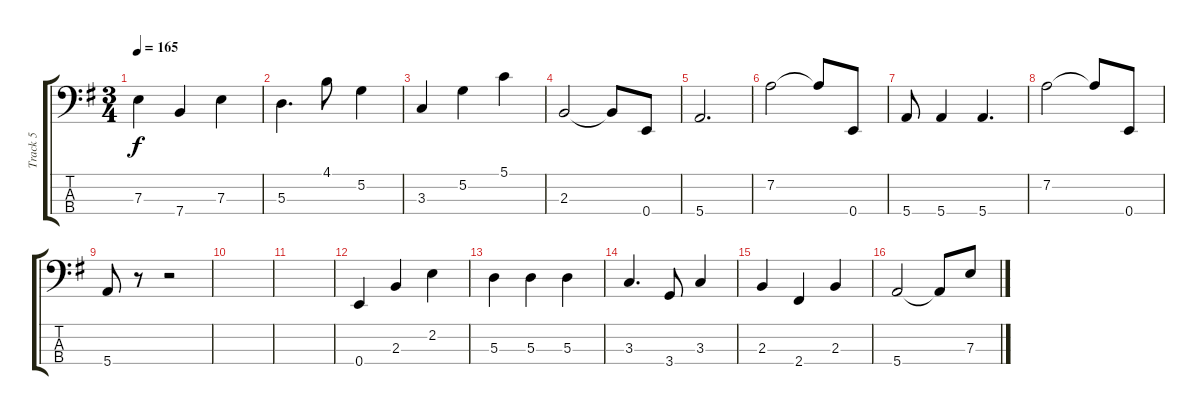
\track ("Track 5" "Track 5") {instrument acousticbass}
\staff {score tabs}
\tuning (G2 D2 A1 E1) {hide}
\ts (3 4)
\tempo 165
\clef f4
\ks g
7.3.4{dy f} 7.4.4 7.3.4 |
5.3.4{d} 4.1.8 5.2.4 |
3.3.4 5.2.4 5.1.4 |
2.3.2 2.3{t}.8 0.4.8 |
5.4.2{d} |
7.2.2 7.2{t}.8 0.4.8 |
5.4.8 5.4.4 5.4.4{d} |
7.2.2 7.2{t}.8 0.4.8 |
5.4.8 r.8 r.2 |
|
|
0.4.4 2.3.4 2.2.4 |
5.3.4 5.3.4 5.3.4 |
3.3.4{d} 3.4.8 3.3.4 |
2.3.4 2.4.4 2.3.4 |
5.4.2 5.4{t}.8 7.3.8
